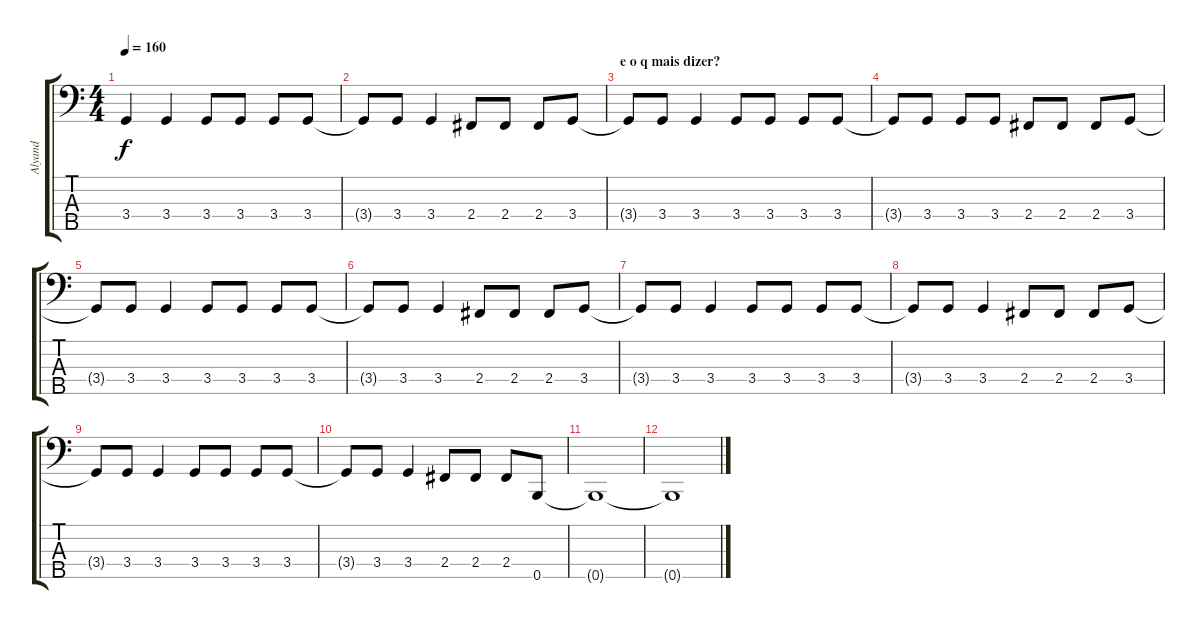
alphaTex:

\track ("Alyand" "Alyand") {instrument electricbasspick}
\staff {score tabs}
\tuning (G2 D2 A1 E1 B0) {hide}
\ts (4 4)
\tempo 160
\clef f4
\ks c
3.4.4{dy f} 3.4.4 3.4.8 3.4.8 3.4.8 3.4.8 |
3.4{t}.8 3.4.8 3.4.4 2.4.8 2.4.8 2.4.8 3.4.8 |
\section ("" "e o q mais dizer?")
3.4{t}.8 3.4.8 3.4.4 3.4.8 3.4.8 3.4.8 3.4.8 |
3.4{t}.8 3.4.8 3.4.8 3.4.8 2.4.8 2.4.8 2.4.8 3.4.8 |
3.4{t}.8 3.4.8 3.4.4 3.4.8 3.4.8 3.4.8 3.4.8 |
3.4{t}.8 3.4.8 3.4.4 2.4.8 2.4.8 2.4.8 3.4.8 |
3.4{t}.8 3.4.8 3.4.4 3.4.8 3.4.8 3.4.8 3.4.8 |
3.4{t}.8 3.4.8 3.4.4 2.4.8 2.4.8 2.4.8 3.4.8 |
3.4{t}.8 3.4.8 3.4.4 3.4.8 3.4.8 3.4.8 3.4.8 |
3.4{t}.8 3.4.8 3.4.4 2.4.8 2.4.8 2.4.8 0.5.8 |
0.5{t}.1 |
0.5{t}.1
